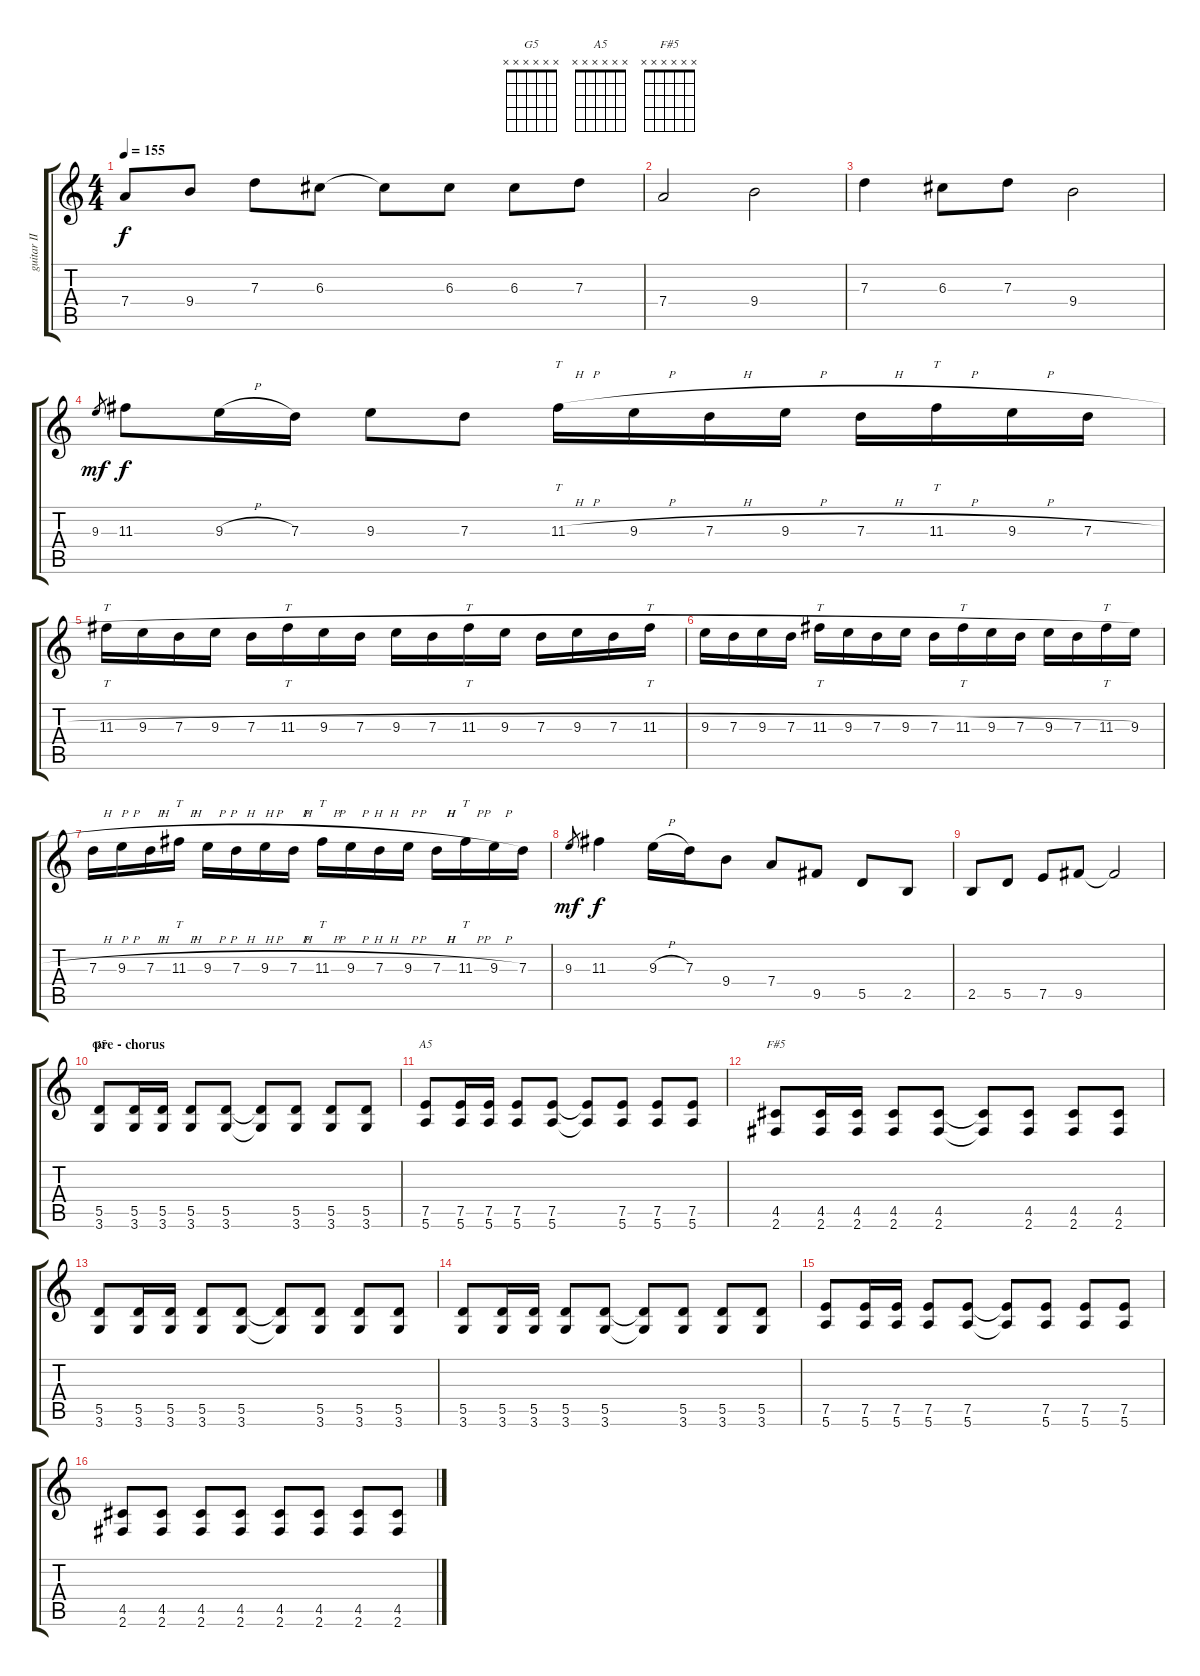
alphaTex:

\track ("guitar II" "guitar II") {instrument distortionguitar}
\staff {score tabs}
\tuning (E4 B3 G3 D3 A2 E2) {hide}
\chord ("G5" x x x x x x) {firstfret 0}
\chord ("A5" x x x x x x) {firstfret 0}
\chord ("F#5" x x x x x x) {firstfret 0}
\ts (4 4)
\tempo 155
\clef g2
\ks c
7.4.8{dy f} 9.4.8 7.3.8 6.3.8 6.3{t}.8 6.3.8 6.3.8 7.3.8 |
7.4.2{volume 16} 9.4.2 |
7.3.4 6.3.8 7.3.8 9.4.2 |
9.3.8{gr dy mf} 11.3.8{dy f} 9.3{h}.16 7.3.16 9.3.8 7.3.8 11.3{h}.16{tt} 9.3{h}.16 7.3{h}.16 9.3{h}.16 7.3{h}.16 11.3{h}.16{tt} 9.3{h}.16 7.3{h}.16 |
11.3{h}.16{tt} 9.3{h}.16 7.3{h}.16 9.3{h}.16 7.3{h}.16 11.3{h}.16{tt} 9.3{h}.16 7.3{h}.16 9.3{h}.16 7.3{h}.16 11.3{h}.16{tt} 9.3{h}.16 7.3{h}.16 9.3{h}.16 7.3{h}.16 11.3{h}.16{tt} |
9.3{h}.16 7.3{h}.16 9.3{h}.16 7.3{h}.16 11.3{h}.16{tt} 9.3{h}.16 7.3{h}.16 9.3{h}.16 7.3{h}.16 11.3{h}.16{tt} 9.3{h}.16 7.3{h}.16 9.3{h}.16 7.3{h}.16 11.3{h}.16{tt} 9.3{h}.16 |
7.3{h}.16 9.3{h}.16 7.3{h}.16 11.3{h}.16{tt} 9.3{h}.16 7.3{h}.16 9.3{h}.16 7.3{h}.16 11.3{h}.16{tt} 9.3{h}.16 7.3{h}.16 9.3{h}.16 7.3{h}.16 11.3{h}.16{tt} 9.3{h}.16 7.3.16 |
9.3.8{gr dy mf} 11.3.4{dy f} 9.3{h}.16 7.3.16 9.4.8 7.4.8 9.5.8 5.5.8 2.5.8 |
2.5.8 5.5.8 7.5.8 9.5.8 9.5{t}.2 |
\section ("" "pre - chorus")
(5.5 3.6).8{ch "G5" volume 10 balance 16} (5.5 3.6).16 (5.5 3.6).16 (5.5 3.6).8 (5.5 3.6).8 (5.5{t} 3.6{t}).8 (5.5 3.6).8 (5.5 3.6).8 (5.5 3.6).8 |
(7.5 5.6).8{ch "A5"} (7.5 5.6).16 (7.5 5.6).16 (7.5 5.6).8 (7.5 5.6).8 (7.5{t} 5.6{t}).8 (7.5 5.6).8 (7.5 5.6).8 (7.5 5.6).8 |
(4.5 2.6).8{ch "F#5"} (4.5 2.6).16 (4.5 2.6).16 (4.5 2.6).8 (4.5 2.6).8 (4.5{t} 2.6{t}).8 (4.5 2.6).8 (4.5 2.6).8 (4.5 2.6).8 |
(5.5 3.6).8 (5.5 3.6).16 (5.5 3.6).16 (5.5 3.6).8 (5.5 3.6).8 (5.5{t} 3.6{t}).8 (5.5 3.6).8 (5.5 3.6).8 (5.5 3.6).8 |
(5.5 3.6).8 (5.5 3.6).16 (5.5 3.6).16 (5.5 3.6).8 (5.5 3.6).8 (5.5{t} 3.6{t}).8 (5.5 3.6).8 (5.5 3.6).8 (5.5 3.6).8 |
(7.5 5.6).8 (7.5 5.6).16 (7.5 5.6).16 (7.5 5.6).8 (7.5 5.6).8 (7.5{t} 5.6{t}).8 (7.5 5.6).8 (7.5 5.6).8 (7.5 5.6).8 |
(4.5 2.6).8 (4.5 2.6).8 (4.5 2.6).8 (4.5 2.6).8 (4.5 2.6).8 (4.5 2.6).8 (4.5 2.6).8 (4.5 2.6).8
